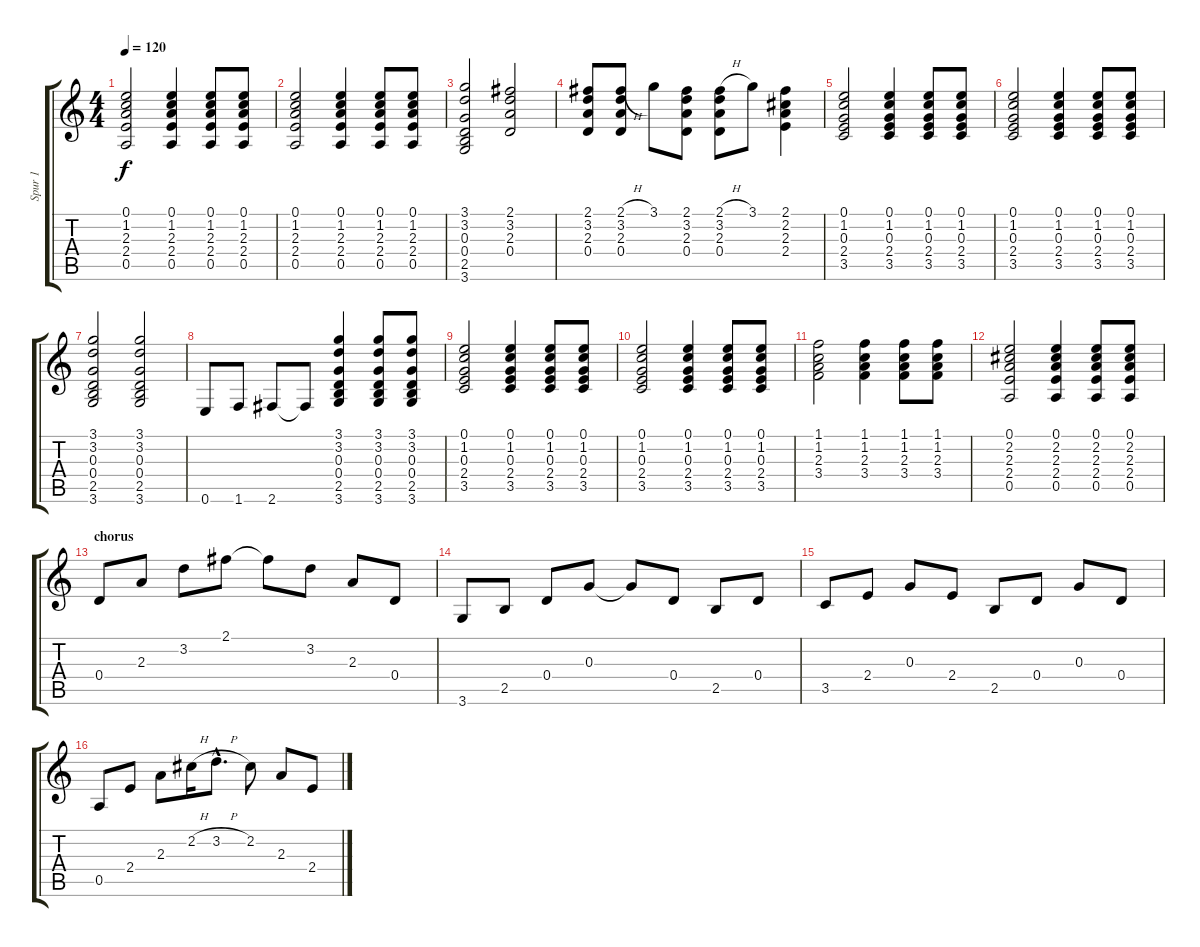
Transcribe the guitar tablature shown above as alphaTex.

\track ("Spur 1" "Spur 1") {instrument acousticguitarsteel}
\staff {score tabs}
\tuning (E4 B3 G3 D3 A2 E2) {hide}
\ts (4 4)
\tempo 120
\clef g2
\ks c
(0.1 1.2 2.3 2.4 0.5).2{dy f} (0.1 1.2 2.3 2.4 0.5).4 (0.1 1.2 2.3 2.4 0.5).8 (0.1 1.2 2.3 2.4 0.5).8 |
(0.1 1.2 2.3 2.4 0.5).2 (0.1 1.2 2.3 2.4 0.5).4 (0.1 1.2 2.3 2.4 0.5).8 (0.1 1.2 2.3 2.4 0.5).8 |
(3.1 3.2 0.3 0.4 2.5 3.6).2 (2.1 3.2 2.3 0.4).2 |
(2.1 3.2 2.3 0.4).8 (2.1{h} 3.2 2.3 0.4).8 3.1.8 (2.1 3.2 2.3 0.4).8 (2.1{h} 3.2 2.3 0.4).8 3.1.8 (2.1 2.2 2.3 2.4).4 |
(0.1 1.2 0.3 2.4 3.5).2 (0.1 1.2 0.3 2.4 3.5).4 (0.1 1.2 0.3 2.4 3.5).8 (0.1 1.2 0.3 2.4 3.5).8 |
(0.1 1.2 0.3 2.4 3.5).2 (0.1 1.2 0.3 2.4 3.5).4 (0.1 1.2 0.3 2.4 3.5).8 (0.1 1.2 0.3 2.4 3.5).8 |
(3.1 3.2 0.3 0.4 2.5 3.6).2 (3.1 3.2 0.3 0.4 2.5 3.6).2 |
0.6.8 1.6.8 2.6.8 2.6{t}.8 (3.1 3.2 0.3 0.4 2.5 3.6).4 (3.1 3.2 0.3 0.4 2.5 3.6).8 (3.1 3.2 0.3 0.4 2.5 3.6).8 |
(0.1 1.2 0.3 2.4 3.5).2 (0.1 1.2 0.3 2.4 3.5).4 (0.1 1.2 0.3 2.4 3.5).8 (0.1 1.2 0.3 2.4 3.5).8 |
(0.1 1.2 0.3 2.4 3.5).2 (0.1 1.2 0.3 2.4 3.5).4 (0.1 1.2 0.3 2.4 3.5).8 (0.1 1.2 0.3 2.4 3.5).8 |
(1.1 1.2 2.3 3.4).2 (1.1 1.2 2.3 3.4).4 (1.1 1.2 2.3 3.4).8 (1.1 1.2 2.3 3.4).8 |
(0.1 2.2 2.3 2.4 0.5).2 (0.1 2.2 2.3 2.4 0.5).4 (0.1 2.2 2.3 2.4 0.5).8 (0.1 2.2 2.3 2.4 0.5).8 |
\section ("" "chorus")
0.4.8 2.3.8 3.2.8 2.1.8 2.1{t}.8 3.2.8 2.3.8 0.4.8 |
3.6.8 2.5.8 0.4.8 0.3.8 0.3{t}.8 0.4.8 2.5.8 0.4.8 |
3.5.8 2.4.8 0.3.8 2.4.8 2.5.8 0.4.8 0.3.8 0.4.8 |
0.5.8 2.4.8 2.3.8 2.2{h}.16 3.2{h hac}.8{d} 2.2.8 2.3.8 2.4.8
